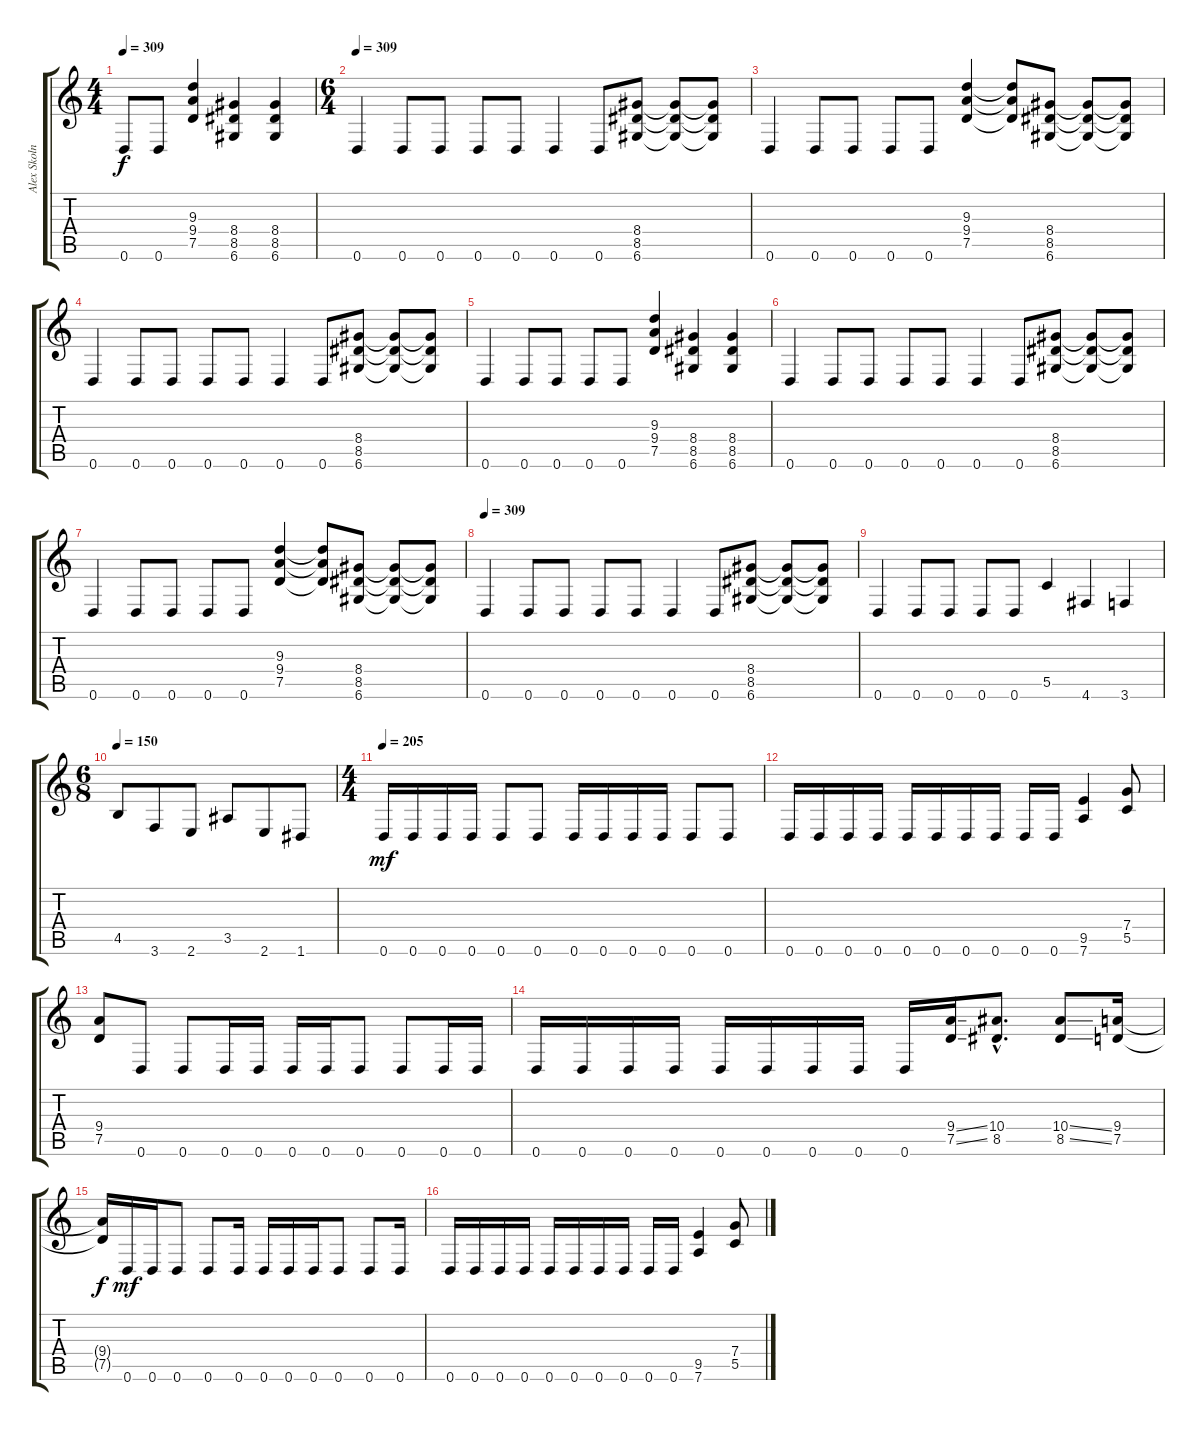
\track ("Alex Skolnick" "Alex Skoln") {instrument distortionguitar}
\staff {score tabs}
\tuning (D4 A3 F3 C3 G2 D2) {hide}
\ts (4 4)
\tempo 309
\clef g2
\ks c
0.6.8{dy f} 0.6.8 (9.3 9.4 7.5).4 (8.4 8.5 6.6).4 (8.4 8.5 6.6).4 |
\ts (6 4)
\tempo 309
0.6.4 0.6.8 0.6.8 0.6.8 0.6.8 0.6.4 0.6.8 (8.4 8.5 6.6).8 (8.4{t} 8.5{t} 6.6{t}).8 (8.4{t} 8.5{t} 6.6{t}).8 |
0.6.4 0.6.8 0.6.8 0.6.8 0.6.8 (9.3 9.4 7.5).4 (9.3{t} 9.4{t} 7.5{t}).8 (8.4 8.5 6.6).8 (8.4{t} 8.5{t} 6.6{t}).8 (8.4{t} 8.5{t} 6.6{t}).8 |
0.6.4 0.6.8 0.6.8 0.6.8 0.6.8 0.6.4 0.6.8 (8.4 8.5 6.6).8 (8.4{t} 8.5{t} 6.6{t}).8 (8.4{t} 8.5{t} 6.6{t}).8 |
0.6.4 0.6.8 0.6.8 0.6.8 0.6.8 (9.3 9.4 7.5).4 (8.4 8.5 6.6).4 (8.4 8.5 6.6).4 |
0.6.4 0.6.8 0.6.8 0.6.8 0.6.8 0.6.4 0.6.8 (8.4 8.5 6.6).8 (8.4{t} 8.5{t} 6.6{t}).8 (8.4{t} 8.5{t} 6.6{t}).8 |
0.6.4 0.6.8 0.6.8 0.6.8 0.6.8 (9.3 9.4 7.5).4 (9.3{t} 9.4{t} 7.5{t}).8 (8.4 8.5 6.6).8 (8.4{t} 8.5{t} 6.6{t}).8 (8.4{t} 8.5{t} 6.6{t}).8 |
\tempo 309
0.6.4 0.6.8 0.6.8 0.6.8 0.6.8 0.6.4 0.6.8 (8.4 8.5 6.6).8 (8.4{t} 8.5{t} 6.6{t}).8 (8.4{t} 8.5{t} 6.6{t}).8 |
0.6.4 0.6.8 0.6.8 0.6.8 0.6.8 5.5.4 4.6.4 3.6.4 |
\ts (6 8)
\tempo 150
4.5.8 3.6.8 2.6.8 3.5.8 2.6.8 1.6.8 |
\ts (4 4)
\tempo 205
0.6.16{dy mf} 0.6.16 0.6.16 0.6.16 0.6.8 0.6.8 0.6.16 0.6.16 0.6.16 0.6.16 0.6.8 0.6.8 |
0.6.16 0.6.16 0.6.16 0.6.16 0.6.16 0.6.16 0.6.16 0.6.16 0.6.16 0.6.16 (9.5 7.6).4 (7.4 5.5).8 |
(9.4 7.5).8 0.6.8 0.6.8 0.6.16 0.6.16 0.6.16 0.6.16 0.6.8 0.6.8 0.6.16 0.6.16 |
0.6.16 0.6.16 0.6.16 0.6.16 0.6.16 0.6.16 0.6.16 0.6.16 0.6.16 (9.4{ss} 7.5{ss}).16 (10.4{hac} 8.5{hac}).8{d} (10.4{ss} 8.5{ss}).8 (9.4 7.5).16 |
(9.4{t} 7.5{t}).16{dy f} 0.6.16{dy mf} 0.6.16 0.6.8 0.6.8 0.6.16 0.6.16 0.6.16 0.6.16 0.6.8 0.6.8 0.6.16 |
0.6.16 0.6.16 0.6.16 0.6.16 0.6.16 0.6.16 0.6.16 0.6.16 0.6.16 0.6.16 (9.5 7.6).4 (7.4 5.5).8
